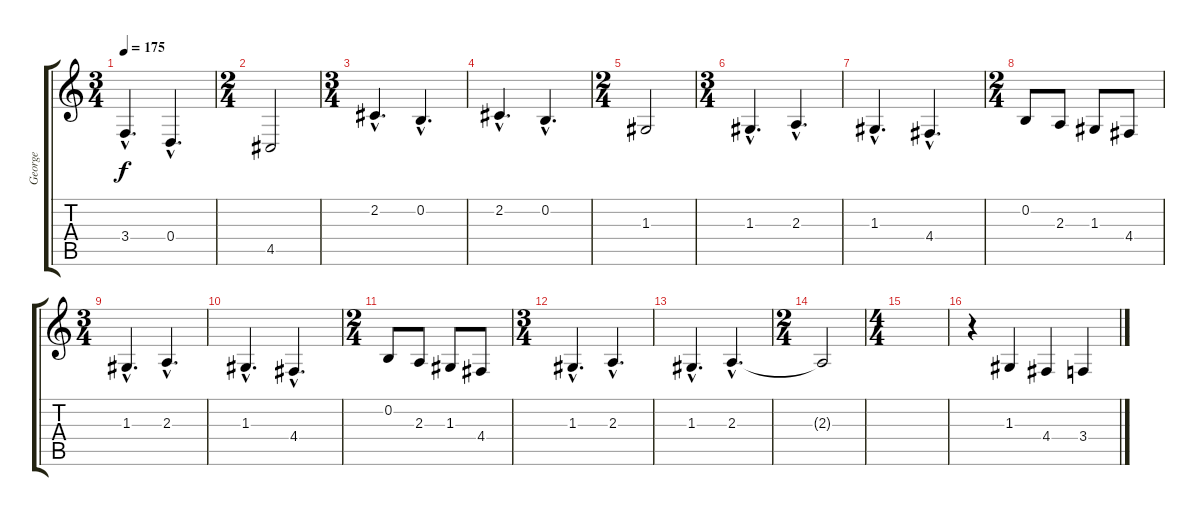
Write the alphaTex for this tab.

\track ("George" "George") {instrument englishhorn}
\staff {score tabs}
\tuning (E4 B3 G3 D3 A2 E2) {hide}
\ts (3 4)
\tempo 175
\clef g2
\ks c
3.4{hac}.4{d dy f} 0.4{hac}.4{d} |
\ts (2 4)
4.5.2 |
\ts (3 4)
2.2{hac}.4{d} 0.2{hac}.4{d} |
2.2{hac}.4{d} 0.2{hac}.4{d} |
\ts (2 4)
1.3.2 |
\ts (3 4)
1.3{hac}.4{d} 2.3{hac}.4{d} |
1.3{hac}.4{d} 4.4{hac}.4{d} |
\ts (2 4)
0.2.8 2.3.8 1.3.8 4.4.8 |
\ts (3 4)
1.3{hac}.4{d} 2.3{hac}.4{d} |
1.3{hac}.4{d} 4.4{hac}.4{d} |
\ts (2 4)
0.2.8 2.3.8 1.3.8 4.4.8 |
\ts (3 4)
1.3{hac}.4{d} 2.3{hac}.4{d} |
1.3{hac}.4{d} 2.3{hac}.4{d} |
\ts (2 4)
2.3{t}.2 |
\ts (4 4)
|
r.4 1.3.4 4.4.4 3.4.4
